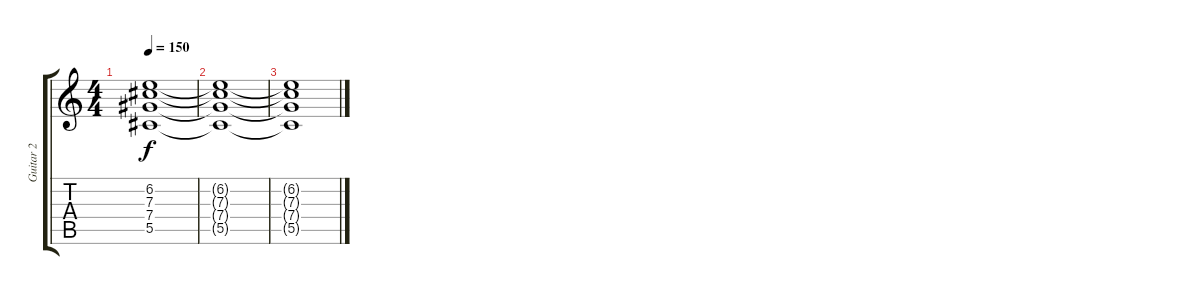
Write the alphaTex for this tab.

\track ("Guitar 2" "Guitar 2") {instrument distortionguitar}
\staff {score tabs}
\tuning (Eb4 Bb3 Gb3 Db3 Ab2 Eb2) {hide}
\ts (4 4)
\tempo 150
\clef g2
\ks c
(6.2{t} 7.3{t} 7.4{t} 5.5{t}).1{dy f} |
(6.2{t} 7.3{t} 7.4{t} 5.5{t}).1 |
(6.2{t} 7.3{t} 7.4{t} 5.5{t}).1
